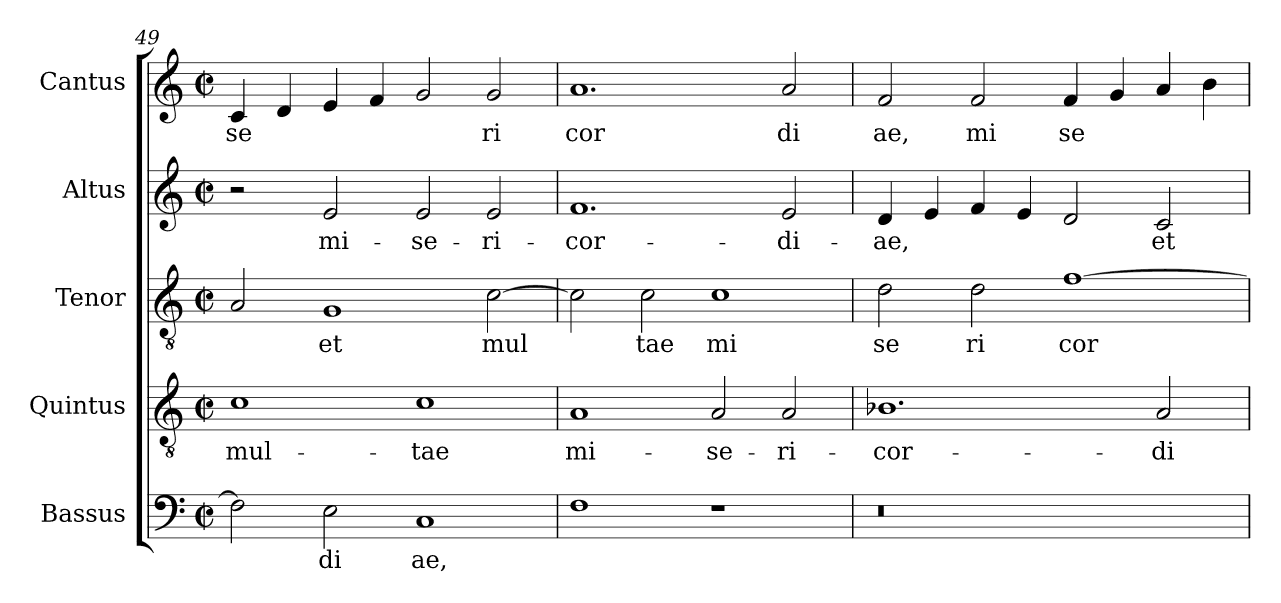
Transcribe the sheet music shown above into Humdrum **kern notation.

**kern	**text	**kern	**text	**kern	**text	**kern	**text	**kern	**text
*part5	*part5	*part4	*part4	*part3	*part3	*part2	*part2	*part1	*part1
*staff5	*staff5	*staff4	*staff4	*staff3	*staff3	*staff2	*staff2	*staff1	*staff1
*I"Bassus	*	*I"Quintus	*	*I"Tenor	*	*I"Altus	*	*I"Cantus	*
*clefF4	*	*clefGv2	*	*clefGv2	*	*clefG2	*	*clefG2	*
*k[]	*	*k[]	*	*k[]	*	*k[]	*	*k[]	*
*C:	*	*C:	*	*C:	*	*C:	*	*C:	*
*M2/2	*	*M2/2	*	*M2/2	*	*M2/2	*	*M2/2	*
*met(c|)	*	*met(c|)	*	*met(c|)	*	*met(c|)	*	*met(c|)	*
=49	=49	=49	=49	=49	=49	=49	=49	=49	=49
!	!LO:LY:b:cj	!	!LO:LY:b	!	!LO:LY:b	!	!	!	!LO:LY:b:cj
2F\]	.	1c	mul-	2A/	.	2r	.	4c/	se
!	!	!	!	!	!	!	!	!	!LO:LY:b:cj
.	.	.	.	.	.	.	.	4d/	.
!	!LO:LY:b:cj	!	!	!	!LO:LY:b	!	!LO:LY:b:cj	!	!LO:LY:b:cj
2E\	di	.	.	1G	et	2e/	mi-	4e/	.
!	!	!	!	!	!	!	!	!	!LO:LY:b:cj
.	.	.	.	.	.	.	.	4f/	.
!	!LO:LY:b:cj	!	!LO:LY:b	!	!	!	!LO:LY:b:cj	!	!LO:LY:b:cj
1C	ae,	1c	-tae	.	.	2e/	-se-	2g/	.
!	!	!	!	!	!LO:LY:b	!	!LO:LY:b:cj	!	!LO:LY:b:cj
.	.	.	.	[>2c\	mul	2e/	-ri-	2g/	ri
=50	=50	=50	=50	=50	=50	=50	=50	=50	=50
!	!LO:LY:b:cj	!	!LO:LY:b	!	!LO:LY:b	!	!LO:LY:b:cj	!	!LO:LY:b:cj
1F	.	1A	mi-	2c\]	.	1.f	-cor-	1.a	cor
!	!	!	!	!	!LO:LY:b	!	!	!	!
.	.	.	.	2c\	tae	.	.	.	.
!	!	!	!LO:LY:b	!	!LO:LY:b	!	!	!	!
1r	.	2A/	-se-	1c	mi	.	.	.	.
!	!	!	!LO:LY:b	!	!	!	!LO:LY:b:cj	!	!LO:LY:b:cj
.	.	2A/	-ri-	.	.	2e/	-di-	2a/	di
=51	=51	=51	=51	=51	=51	=51	=51	=51	=51
!	!	!	!LO:LY:b	!	!LO:LY:b	!	!LO:LY:b:cj	!	!LO:LY:b:cj
0r	.	1.B-X	-cor-	2d\	se	4d/	-ae,	2f/	ae,
!	!	!	!	!	!	!	!LO:LY:b:cj	!	!
.	.	.	.	.	.	4e/	.	.	.
!	!	!	!	!	!LO:LY:b	!	!LO:LY:b:cj	!	!LO:LY:b:cj
.	.	.	.	2d\	ri	4f/	.	2f/	mi
!	!	!	!	!	!	!	!LO:LY:b:cj	!	!
.	.	.	.	.	.	4e/	.	.	.
!	!	!	!	!	!LO:LY:b	!	!LO:LY:b:cj	!	!LO:LY:b:cj
.	.	.	.	[>1f	cor	2d/	.	4f/	se
!	!	!	!	!	!	!	!	!	!LO:LY:b:cj
.	.	.	.	.	.	.	.	4g/	.
!	!	!	!LO:LY:b	!	!	!	!LO:LY:b:cj	!	!LO:LY:b:cj
.	.	2A/	-di-	.	.	2c/	et	4a/	.
!	!	!	!	!	!	!	!	!	!LO:LY:b:cj
.	.	.	.	.	.	.	.	4b\	.
=	=	=	=	=	=	=	=	=	=
*-	*-	*-	*-	*-	*-	*-	*-	*-	*-
